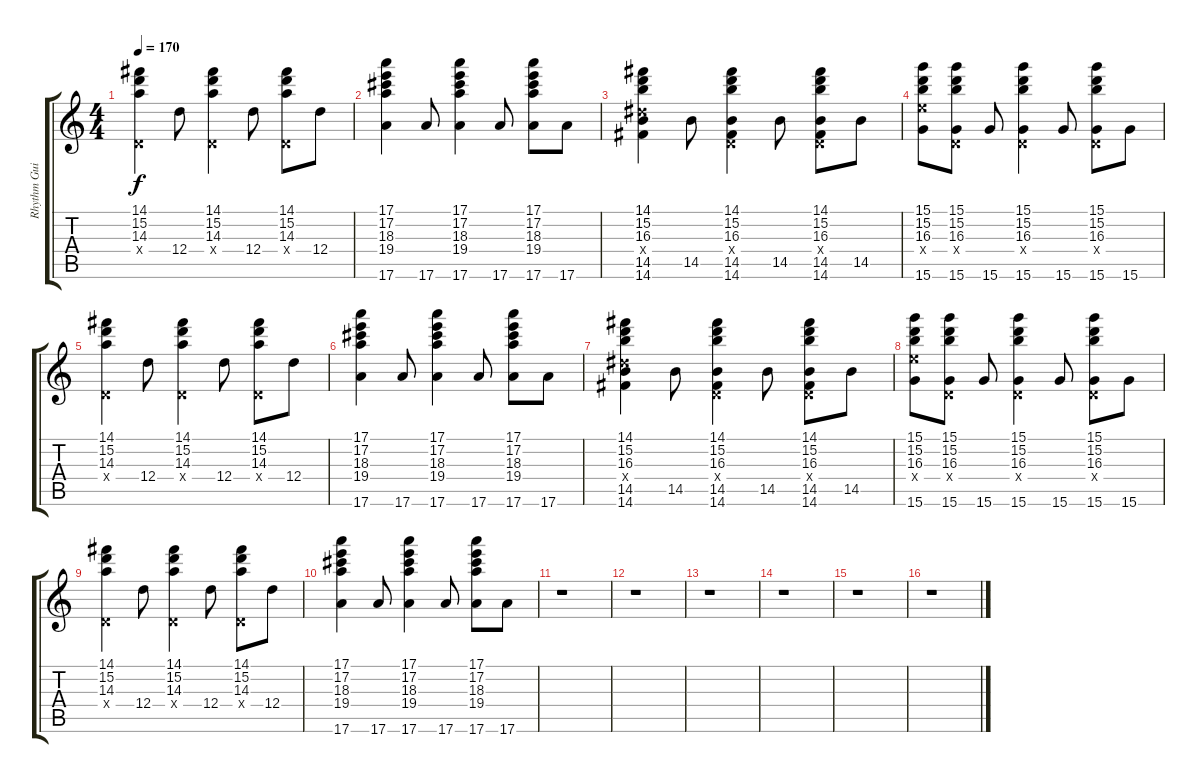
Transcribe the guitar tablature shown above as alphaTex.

\track ("Rhythm Guitar" "Rhythm Gui") {instrument acousticguitarsteel}
\staff {score tabs}
\tuning (E4 B3 G3 D3 A2 E2) {hide}
\ts (4 4)
\tempo 170
\clef g2
\ks c
(14.1 15.2 14.3 0.4{x}).4{dy f} 12.4.8 (14.1 15.2 14.3 0.4{x}).4 12.4.8 (14.1 15.2 14.3 0.4{x}).8 12.4.8 |
(17.1 17.2 18.3 19.4 17.6).4 17.6.8 (17.1 17.2 18.3 19.4 17.6).4 17.6.8 (17.1 17.2 18.3 19.4 17.6).8 17.6.8 |
(14.1 15.2 16.3 13.4{x} 14.5 14.6).4 14.5.8 (14.1 15.2 16.3 0.4{x} 14.5 14.6).4 14.5.8 (14.1 15.2 16.3 0.4{x} 14.5 14.6).8 14.5.8 |
(15.1 15.2 16.3 14.4{x} 15.6).8 (15.1 15.2 16.3 0.4{x} 15.6).8 15.6.8 (15.1 15.2 16.3 0.4{x} 15.6).4 15.6.8 (15.1 15.2 16.3 0.4{x} 15.6).8 15.6.8 |
(14.1 15.2 14.3 0.4{x}).4 12.4.8 (14.1 15.2 14.3 0.4{x}).4 12.4.8 (14.1 15.2 14.3 0.4{x}).8 12.4.8 |
(17.1 17.2 18.3 19.4 17.6).4 17.6.8 (17.1 17.2 18.3 19.4 17.6).4 17.6.8 (17.1 17.2 18.3 19.4 17.6).8 17.6.8 |
(14.1 15.2 16.3 13.4{x} 14.5 14.6).4 14.5.8 (14.1 15.2 16.3 0.4{x} 14.5 14.6).4 14.5.8 (14.1 15.2 16.3 0.4{x} 14.5 14.6).8 14.5.8 |
(15.1 15.2 16.3 14.4{x} 15.6).8 (15.1 15.2 16.3 0.4{x} 15.6).8 15.6.8 (15.1 15.2 16.3 0.4{x} 15.6).4 15.6.8 (15.1 15.2 16.3 0.4{x} 15.6).8 15.6.8 |
(14.1 15.2 14.3 0.4{x}).4 12.4.8 (14.1 15.2 14.3 0.4{x}).4 12.4.8 (14.1 15.2 14.3 0.4{x}).8 12.4.8 |
(17.1 17.2 18.3 19.4 17.6).4 17.6.8 (17.1 17.2 18.3 19.4 17.6).4 17.6.8 (17.1 17.2 18.3 19.4 17.6).8 17.6.8 |
r.1 |
r.1 |
r.1 |
r.1 |
r.1 |
r.1
